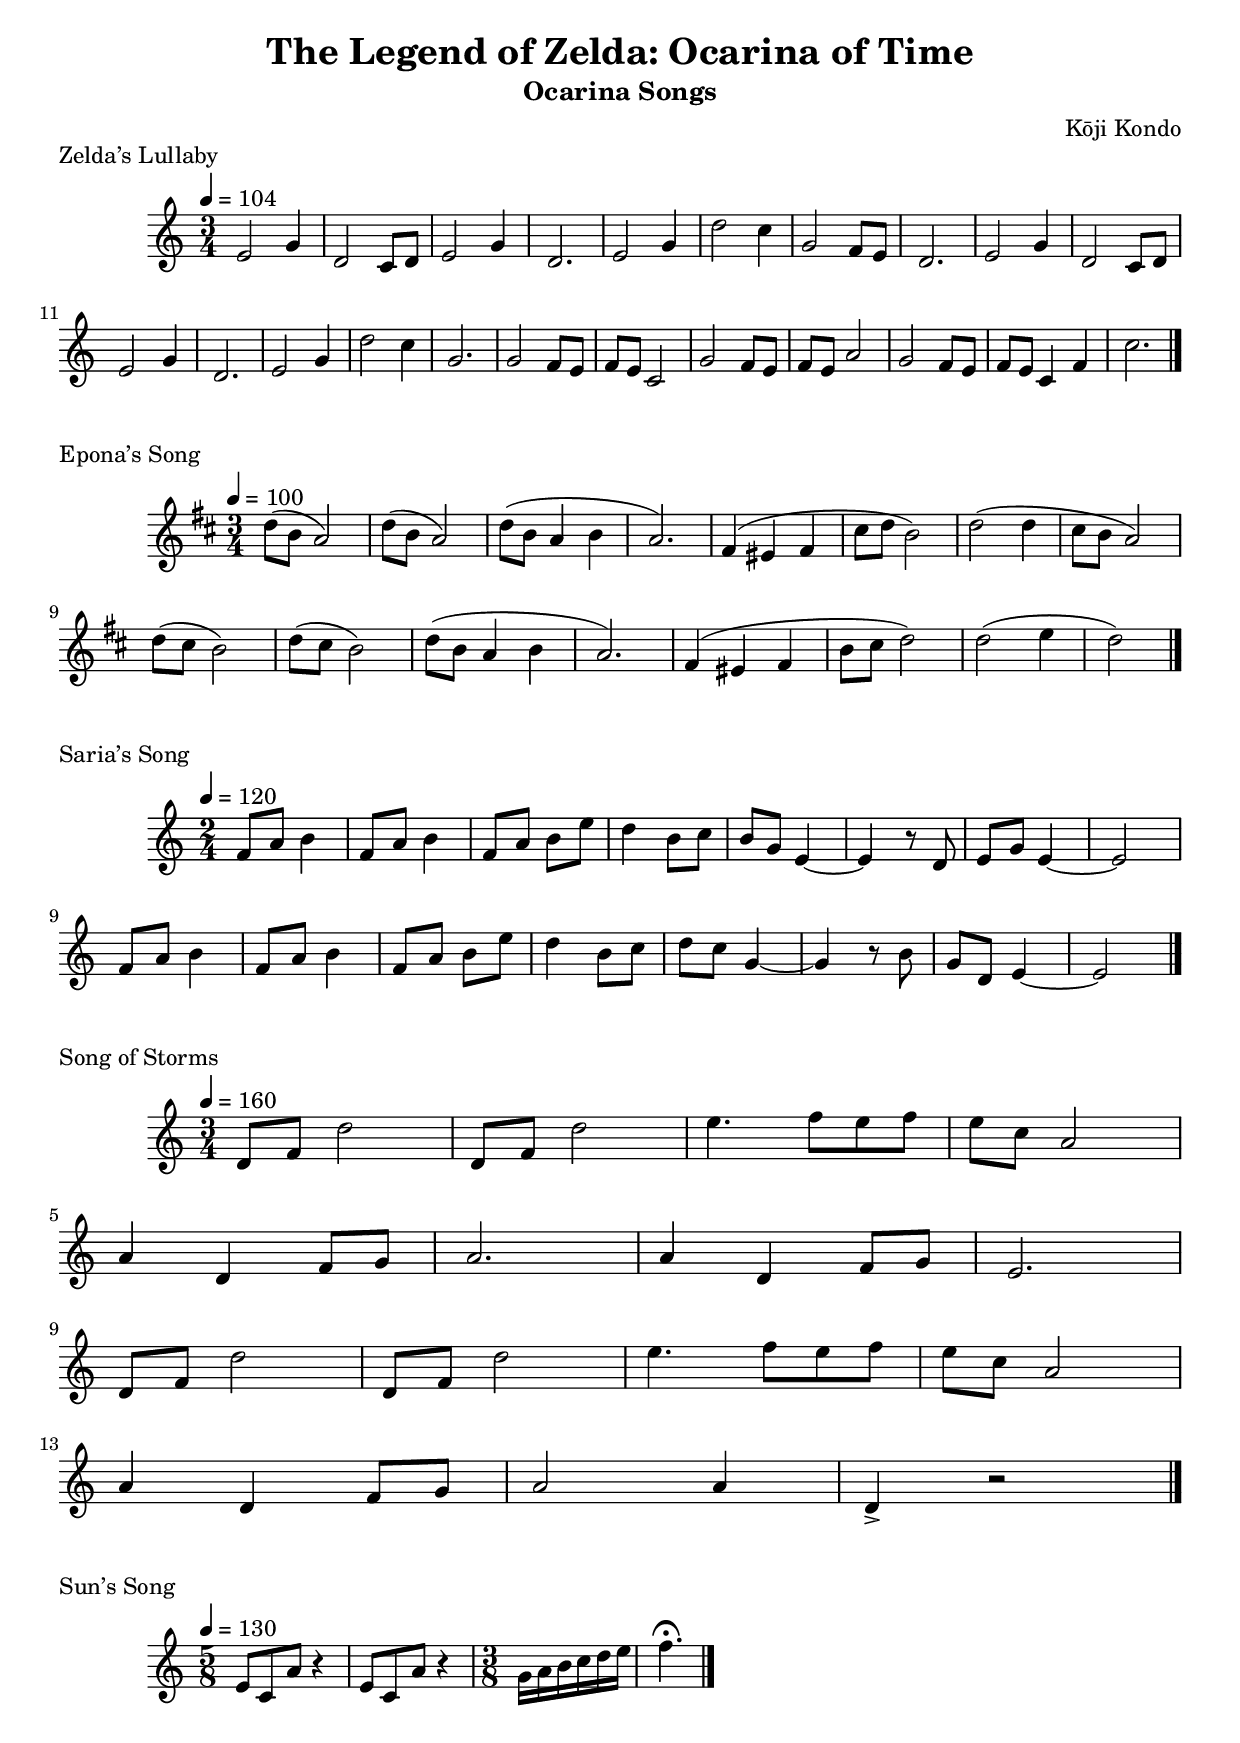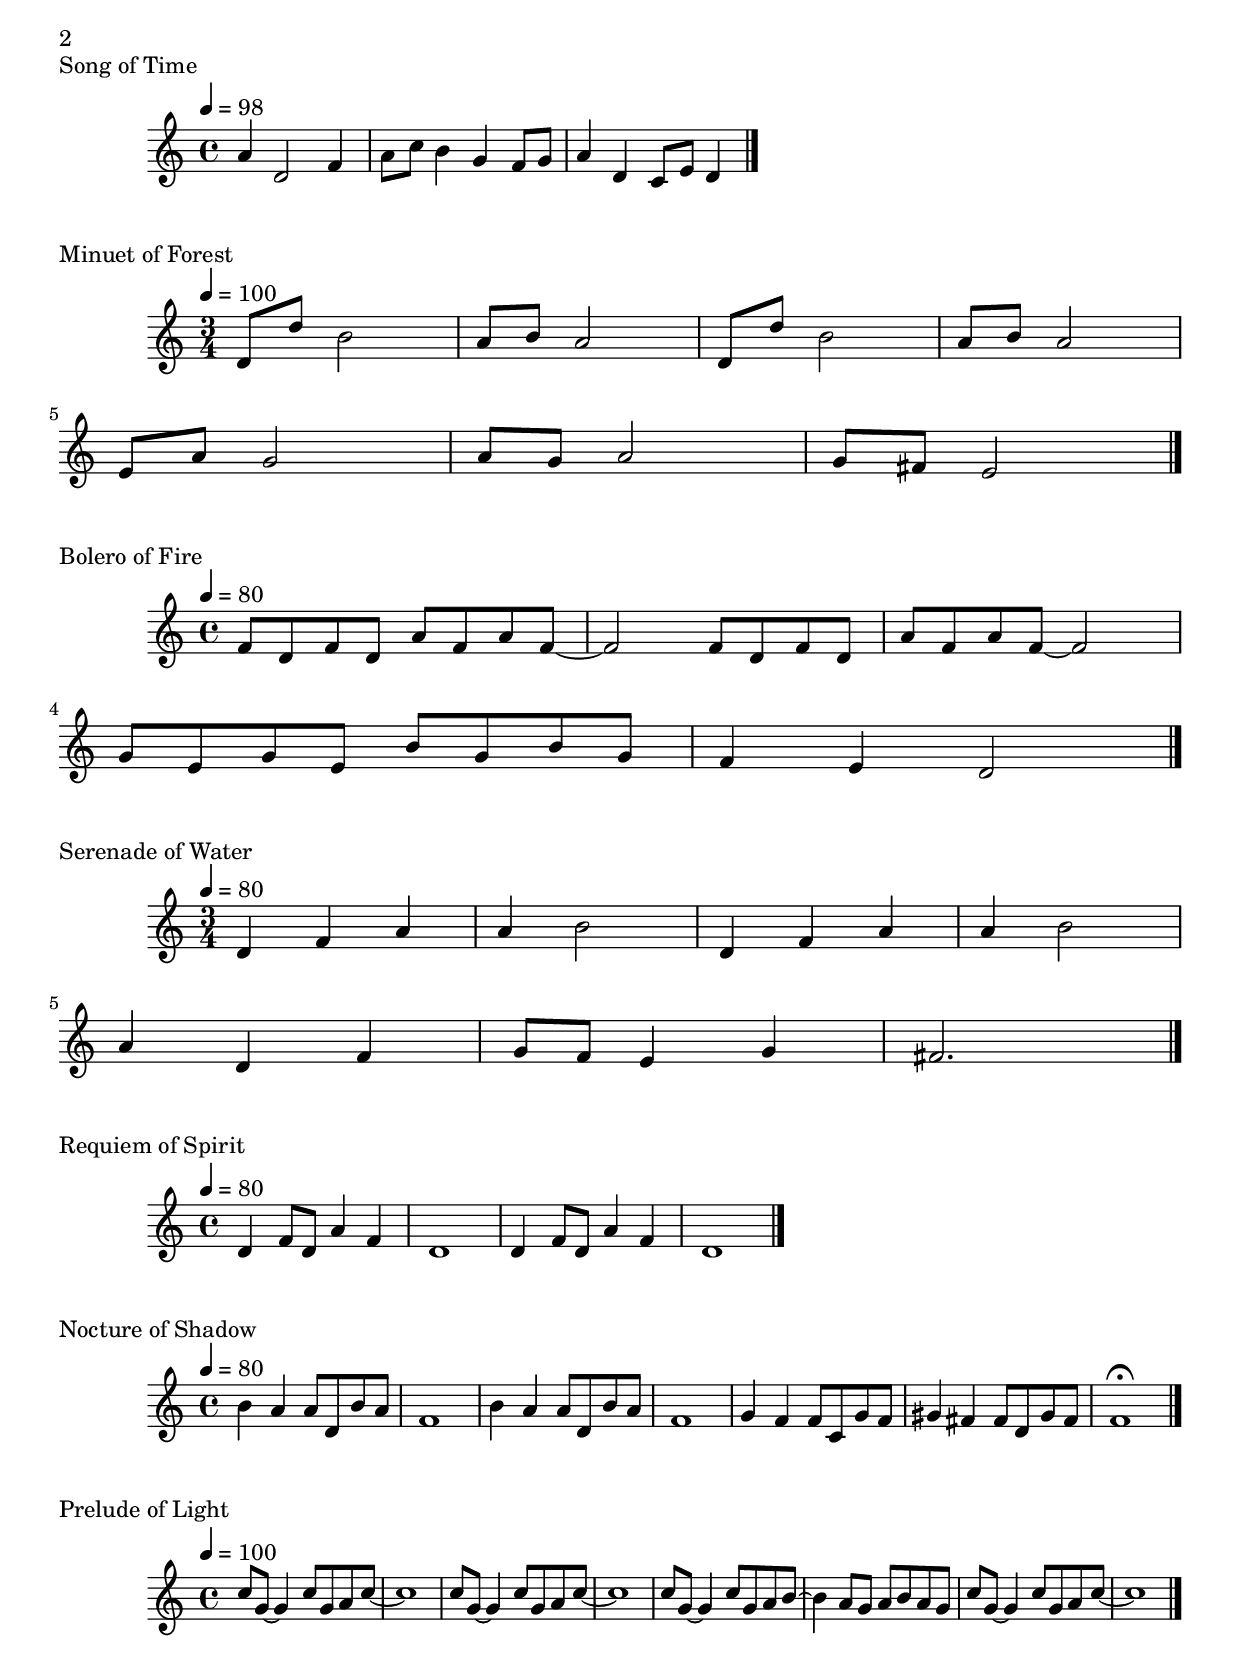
\version "2.20.0"

\header {
  title = "The Legend of Zelda: Ocarina of Time"
  subtitle = "Ocarina Songs"
  composer = "Kōji Kondo"
  author = \markup \fromproperty #'header:composer
  subject = \markup \concat {
    "Ocarina partitions for “"
    \fromproperty #'header:title
    "” by "
    \fromproperty #'header:composer
  }
  keywords = #(string-join '(
    "music"
    "partition"
    "ocarina"
    "zelda"
  ) ", ")
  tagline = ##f
}

\version "2.20.0"

title = "Zelda’s Lullaby"

song = \relative c'' {
  \tempo 4 = 104
  \time 3/4

  e2 g4 | % 1
  d2 c8 d | % 2
  e2 g4 | % 3
  d2. | % 4
  e2 g4 | % 5
  d'2 c4 | % 6
  g2 f8 e | % 7
  d2. | % 8
  e2 g4 | % 9
  d2 c8 d | % 10
  e2 g4 | % 11
  d2. | % 12
  e2 g4 | % 13
  d'2 c4 | % 14
  g2. | % 15
  g2 f8 e | % 16
  f e c2 | % 17
  g'2 f8 e | % 18
  f e a2 | % 19
  g2 f8 e | % 20
  f e c4 f | % 21
  c'2. \bar "|." % 22
}

\tocItem \markup \title

\score {
  \header {
    piece = \title
  }

  \new Staff \with { midiInstrument = "ocarina" } {
    \clef "treble^8"
    \song
  }

  \layout {
    \context {
      \Score
      \omit ClefModifier
    }
  }
}


\version "2.20.0"

title = "Epona’s Song"

song = \relative c'' {
  \tempo 4 = 100
  \time 3/4
  \key d \major

  d'8( b a2) | % 1
  d8( b a2) | % 2
  d8( b a4 b | % 3
  a2.) | % 8
  fis4( eis fis | % 5
  cis'8 d b2) | % 6
  d2( d4 | % 7
  cis8 b a2) | % 8
  d8( cis b2) | % 9
  d8( cis b2) | % 10
  d8( b a4 b | % 11
  a2.) | % 12
  fis4( eis fis | % 13
  b8 cis d2) | % 14
  d2( e4 | % 15
  d2) \bar "|." % 16
}

\tocItem \markup \title

\score {
  \header {
    piece = \title
  }

  \new Staff \with { midiInstrument = "ocarina" } {
    \clef "treble^8"
    \song
  }

  \layout {
    \context {
      \Score
      \omit ClefModifier
    }
  }
}


\version "2.20.0"

title = "Saria’s Song"

song = \relative c'' {
  \tempo 4 = 120
  \time 2/4

  f8 a b4 | % 1
  f8 a b4 | % 2
  f8 a b e | % 3
  d4 b8 c | % 4
  b g e4~ | % 5
  e r8 d | % 6
  e g e4~ | % 7
  e2 | % 8
  \break
  f8 a b4 | % 9
  f8 a b4 | % 10
  f8 a b e | % 11
  d4 b8 c | % 12
  d c g4~ | % 13
  g r8 b | % 14
  g d e4~ | % 15
  e2 \bar "|." % 16
}

\tocItem \markup \title

\score {
  \header {
    piece = \title
  }

  \new Staff \with { midiInstrument = "ocarina" } {
    \clef "treble^8"
    \song
  }

  \layout {
    \context {
      \Score
      \omit ClefModifier
    }
  }
}


\version "2.20.0"

title = "Song of Storms"

song = \relative c'' {
  \tempo 4 = 160
  \time 3/4

  d8 f d'2 | % 1
  d,8 f d'2 | % 2
  e4. f8 e f | % 3
  e c a2 | % 4
  \break
  a4 d, f8 g | % 5
  a2. | % 6
  a4 d, f8 g | % 7
  e2. | % 8
  \break
  d8 f d'2 | % 9
  d,8 f d'2 | % 10
  e4. f8 e f | % 11
  e c a2 | % 12
  \break
  a4 d, f8 g | % 13
  a2 a4 | % 14
  d,\accent r2 \bar "|." % 15
}

\tocItem \markup \title

\score {
  \header {
    piece = \title
  }

  \new Staff \with { midiInstrument = "ocarina" } {
    \clef "treble^8"
    \song
  }

  \layout {
    \context {
      \Score
      \omit ClefModifier
    }
  }
}


\version "2.20.0"

title = "Sun’s Song"

song = \relative c'' {
  \tempo 4 = 130

  \time 5/8
  e8 c a' r4 | % 1
  e8 c a' r4 | % 2

  \time 3/8
  g16 a b c d e | % 3
  f4.\fermata \bar "|." % 4
}

\tocItem \markup \title

\score {
  \header {
    piece = \title
  }

  \new Staff \with { midiInstrument = "ocarina" } {
    \clef "treble^8"
    \song
  }

  \layout {
    \context {
      \Score
      \omit ClefModifier
    }
  }
}


\version "2.20.0"

title = "Song of Time"

song = \relative c'' {
  \tempo 4 = 98
  \time 4/4

  a'4 d,2 f4 | % 1
  a8 c b4 g f8 g | % 2
  a4 d, c8 e d4 \bar "|." % 3
}

\tocItem \markup \title

\score {
  \header {
    piece = \title
  }

  \new Staff \with { midiInstrument = "ocarina" } {
    \clef "treble^8"
    \song
  }

  \layout {
    \context {
      \Score
      \omit ClefModifier
    }
  }
}


\version "2.20.0"

title = "Minuet of Forest"

song = \relative c'' {
  \tempo 4 = 100
  \time 3/4

  d8 d' b2 | % 1
  a8 b a2 | % 2
  d,8 d' b2 | % 3
  a8 b a2 | % 4
  \break
  e8 a g2 | % 5
  a8 g a2 | % 6
  g8 fis e2 \bar "|." % 7
}

\tocItem \markup \title

\score {
  \header {
    piece = \title
  }

  \new Staff \with { midiInstrument = "ocarina" } {
    \clef "treble^8"
    \song
  }

  \layout {
    \context {
      \Score
      \omit ClefModifier
    }
  }
}


\version "2.20.0"

title = "Bolero of Fire"

song = \relative c'' {
  \tempo 4 = 80
  \time 4/4

  f8 d f d a' f a f~ | % 1
  f2 f8 d f d | % 2
  a' f a f~ f2 | % 3
  \break
  g8 e g e b' g b g | % 4
  f4 e d2 \bar "|." % 5
}

\tocItem \markup \title

\score {
  \header {
    piece = \title
  }

  \new Staff \with { midiInstrument = "ocarina" } {
    \clef "treble^8"
    \song
  }

  \layout {
    \context {
      \Score
      \omit ClefModifier
    }
  }
}


\version "2.20.0"

title = "Serenade of Water"

song = \relative c'' {
  \tempo 4 = 80
  \time 3/4

  d4 f a | % 1
  a b2 | % 2
  d,4 f a | % 3
  a b2 | % 4
  \break
  a4 d, f | % 5
  g8 f e4 g | % 6
  fis2. \bar "|." % 7
}

\tocItem \markup \title

\score {
  \header {
    piece = \title
  }

  \new Staff \with { midiInstrument = "ocarina" } {
    \clef "treble^8"
    \song
  }

  \layout {
    \context {
      \Score
      \omit ClefModifier
    }
  }
}


\version "2.20.0"

title = "Requiem of Spirit"

song = \relative c'' {
  \tempo 4 = 80
  \time 4/4

  d4 f8 d a'4 f | % 1
  d1 | % 2
  d4 f8 d a'4 f | % 3
  d1 \bar "|." % 4
}

\tocItem \markup \title

\score {
  \header {
    piece = \title
  }

  \new Staff \with { midiInstrument = "ocarina" } {
    \clef "treble^8"
    \song
  }

  \layout {
    \context {
      \Score
      \omit ClefModifier
    }
  }
}


\version "2.20.0"

title = "Nocture of Shadow"

song = \relative c'' {
  \tempo 4 = 80
  \time 4/4

  b'4 a a8 d, b' a | % 1
  f1 | % 2
  b4 a a8 d, b' a | % 3
  f1 | % 4
  g4 f f8 c g' f | % 5
  gis4 fis fis8 d gis fis | % 6
  f1\fermata \bar "|." % 7
}

\tocItem \markup \title

\score {
  \header {
    piece = \title
  }

  \new Staff \with { midiInstrument = "ocarina" } {
    \clef "treble^8"
    \song
  }

  \layout {
    \context {
      \Score
      \omit ClefModifier
    }
  }
}


\version "2.20.0"

title = "Prelude of Light"

song = \relative c'' {
  \tempo 4 = 100
  \time 4/4

  c'8 g~ g4 c8 g a c~ | % 1
  c1 | % 2
  c8 g~ g4 c8 g a c~ | % 3
  c1 | % 4
  c8 g~ g4 c8 g a b~ | % 5
  b4 a8 g a b a g | % 6
  c8 g~ g4 c8 g a c~ | % 7
  c1 \bar "|." % 8
}

\tocItem \markup \title

\score {
  \header {
    piece = \title
  }

  \new Staff \with { midiInstrument = "ocarina" } {
    \clef "treble^8"
    \song
  }

  \layout {
    \context {
      \Score
      \omit ClefModifier
    }
  }
}

